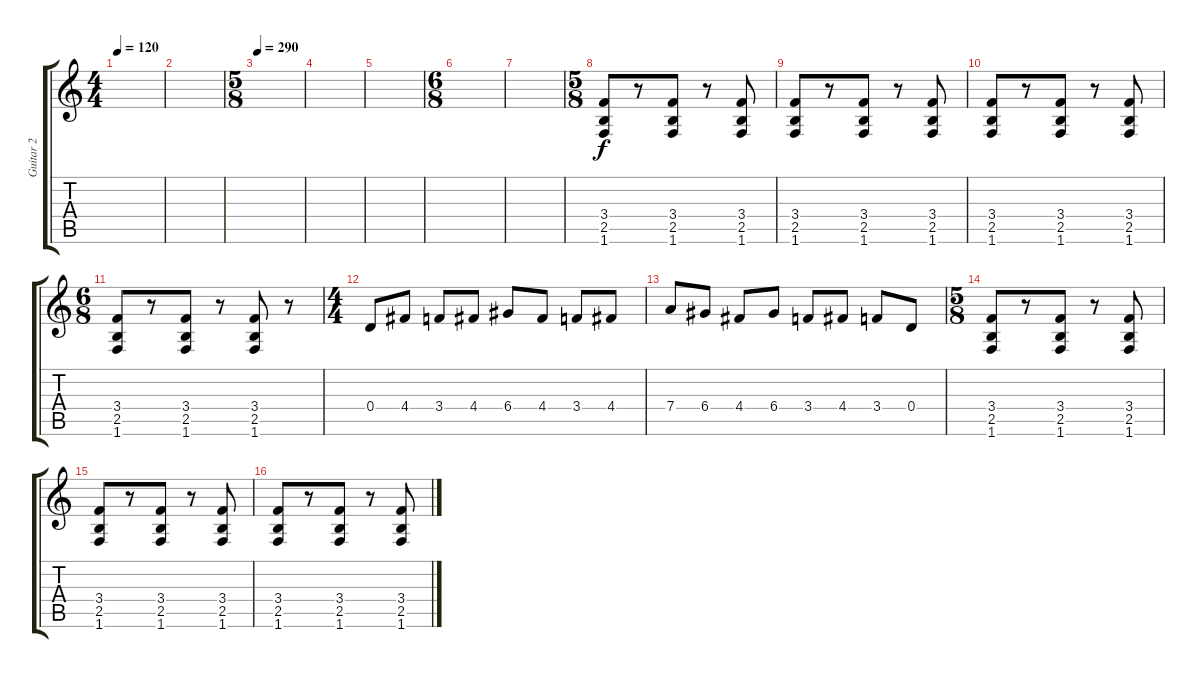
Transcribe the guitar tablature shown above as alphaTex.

\track ("Guitar 2" "Guitar 2") {instrument distortionguitar}
\staff {score tabs}
\tuning (E4 B3 G3 D3 A2 E2) {hide}
\ts (4 4)
\tempo 120
\tempo 145
\tempo 120
\clef g2
\ks c
|
|
\ts (5 8)
\tempo 290
|
|
|
\ts (6 8)
|
|
\ts (5 8)
(3.4 2.5 1.6).8 r.8 (3.4 2.5 1.6).8 r.8 (3.4 2.5 1.6).8 |
(3.4 2.5 1.6).8 r.8 (3.4 2.5 1.6).8 r.8 (3.4 2.5 1.6).8 |
(3.4 2.5 1.6).8 r.8 (3.4 2.5 1.6).8 r.8 (3.4 2.5 1.6).8 |
\ts (6 8)
(3.4 2.5 1.6).8 r.8 (3.4 2.5 1.6).8 r.8 (3.4 2.5 1.6).8 r.8 |
\ts (4 4)
0.4.8 4.4.8 3.4.8 4.4.8 6.4.8 4.4.8 3.4.8 4.4.8 |
7.4.8 6.4.8 4.4.8 6.4.8 3.4.8 4.4.8 3.4.8 0.4.8 |
\ts (5 8)
(3.4 2.5 1.6).8 r.8 (3.4 2.5 1.6).8 r.8 (3.4 2.5 1.6).8 |
(3.4 2.5 1.6).8 r.8 (3.4 2.5 1.6).8 r.8 (3.4 2.5 1.6).8 |
(3.4 2.5 1.6).8 r.8 (3.4 2.5 1.6).8 r.8 (3.4 2.5 1.6).8
